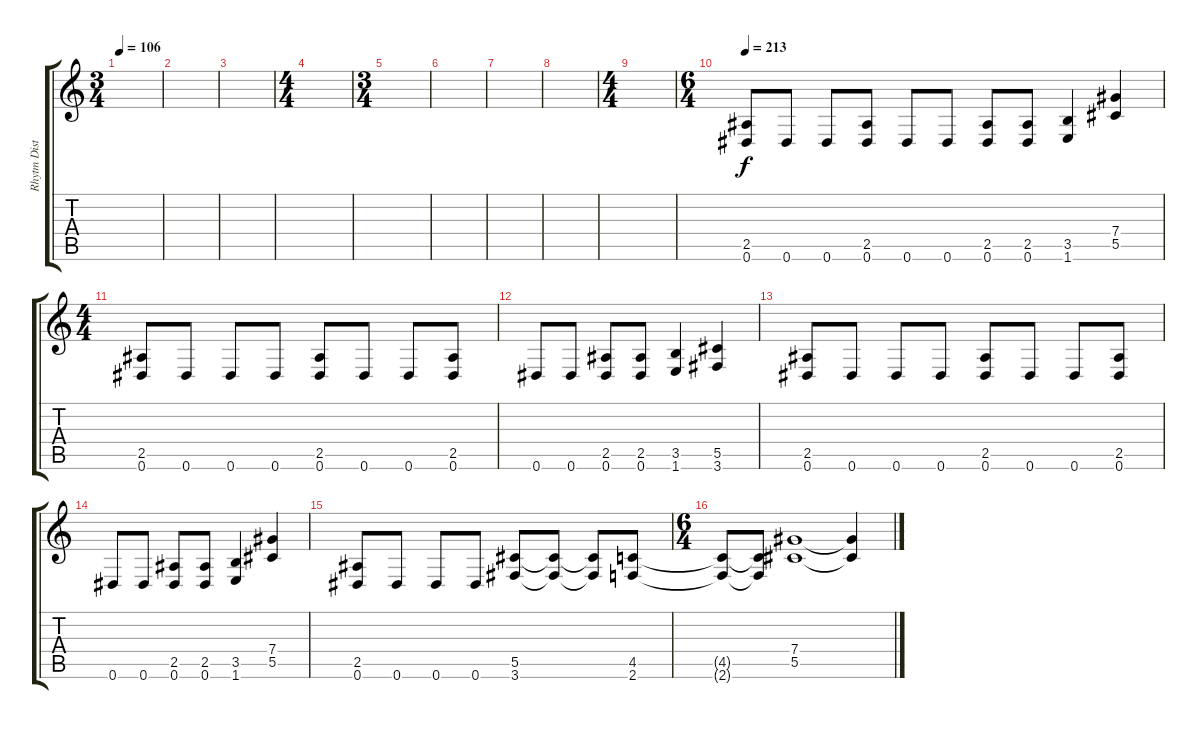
\track ("Rhytm Distortion" "Rhytm Dist") {instrument distortionguitar}
\staff {score tabs}
\tuning (Eb4 Bb3 Gb3 Db3 Ab2 Eb2) {hide}
\ts (3 4)
\tempo 106
\clef g2
\ks c
|
|
|
\ts (4 4)
|
\ts (3 4)
|
|
|
|
\ts (4 4)
|
\ts (6 4)
\tempo 213
(2.5 0.6).8 0.6.8 0.6.8 (2.5 0.6).8 0.6.8 0.6.8 (2.5 0.6).8 (2.5 0.6).8 (3.5 1.6).4 (7.4 5.5).4 |
\ts (4 4)
(2.5 0.6).8 0.6.8 0.6.8 0.6.8 (2.5 0.6).8 0.6.8 0.6.8 (2.5 0.6).8 |
0.6.8 0.6.8 (2.5 0.6).8 (2.5 0.6).8 (3.5 1.6).4 (5.5 3.6).4 |
(2.5 0.6).8 0.6.8 0.6.8 0.6.8 (2.5 0.6).8 0.6.8 0.6.8 (2.5 0.6).8 |
0.6.8 0.6.8 (2.5 0.6).8 (2.5 0.6).8 (3.5 1.6).4 (7.4 5.5).4 |
(2.5 0.6).8 0.6.8 0.6.8 0.6.8 (5.5 3.6).8 (5.5{t} 3.6{t}).8 (5.5{t} 3.6{t}).8 (4.5 2.6).8 |
\ts (6 4)
(4.5{t} 2.6{t}).8 (4.5{t} 2.6{t}).8 (7.4 5.5).1 (7.4{t} 5.5{t}).4
